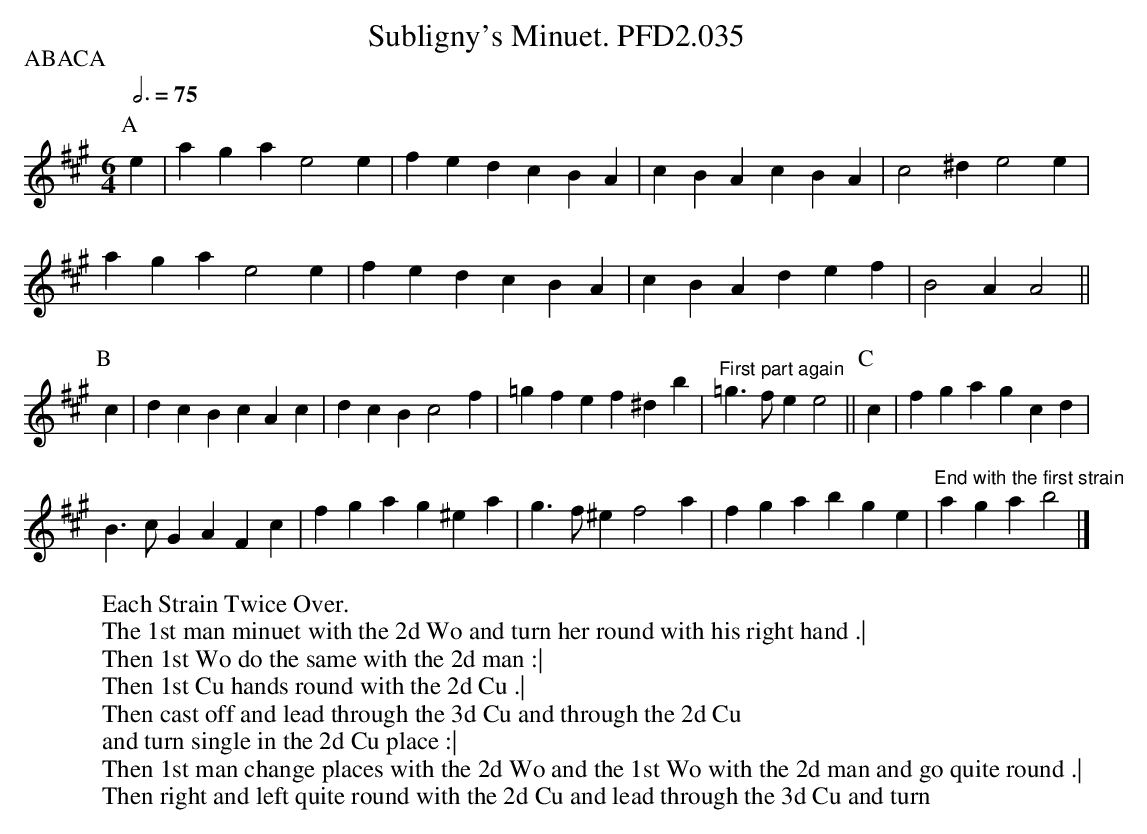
X:1
T:Subligny's Minuet. PFD2.035
M:6/4
L:1/4
Q:3/4=75
W:Each Strain Twice Over.
W:The 1st man minuet with the 2d Wo and turn her round with his right hand .|
W:Then 1st Wo do the same with the 2d man :|
W:Then 1st Cu hands round with the 2d Cu .|
W:Then cast off and lead through the 3d Cu and through the 2d Cu
W:and turn single in the 2d Cu place :|
W:Then 1st man change places with the 2d Wo and the 1st Wo with the 2d man and go quite round .|
W:Then right and left quite round with the 2d Cu and lead through the 3d Cu and turn
P:ABACA
K:A
P:A
e|aga e2e|fed cBA|cBA cBA|c2^d e2e|
aga e2e|fed cBA|cBA def|B2A A2||
P:B
c|dcB cAc|dcB c2f|=gfe f^db|"^First part again"=g>fe e2||\
P:C
c|fga gcd|
B>cG AFc|fga g^ea|g>f^e f2a|fga bge|"^End with the first strain"aga b2|]
